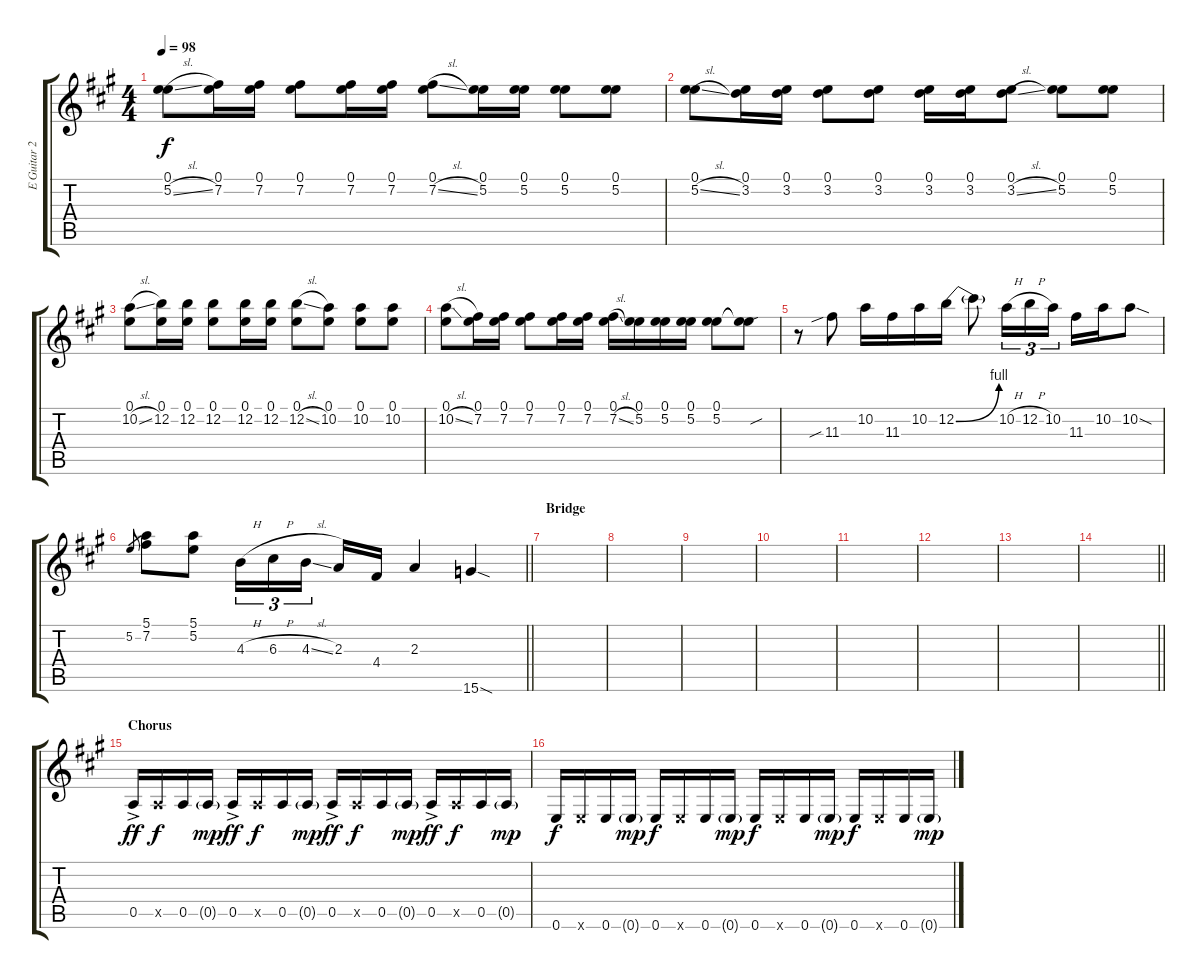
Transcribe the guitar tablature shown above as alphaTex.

\track ("E Guitar 2" "E Guitar 2") {instrument overdrivenguitar}
\staff {score tabs}
\tuning (E4 B3 G3 D3 A2 E2) {hide}
\ts (4 4)
\tempo 98
\clef g2
\ks a
(0.1 5.2{sl}).8{dy f} (0.1 7.2).16 (0.1 7.2).16 (0.1 7.2).8 (0.1 7.2).16 (0.1 7.2).16 (0.1 7.2{sl}).8 (0.1 5.2).16 (0.1 5.2).16 (0.1 5.2).8 (0.1 5.2).8 |
(0.1 5.2{sl}).8 (0.1 3.2).16 (0.1 3.2).16 (0.1 3.2).8 (0.1 3.2).8 (0.1 3.2).16 (0.1 3.2).16 (0.1 3.2{sl}).8 (0.1 5.2).8 (0.1 5.2).8 |
(0.1 10.2{sl}).8 (0.1 12.2).16 (0.1 12.2).16 (0.1 12.2).8 (0.1 12.2).16 (0.1 12.2).16 (0.1 12.2{sl}).8 (0.1 10.2).8 (0.1 10.2).8 (0.1 10.2).8 |
(0.1 10.2{sl}).8 (0.1 7.2).16 (0.1 7.2).16 (0.1 7.2).8 (0.1 7.2).16 (0.1 7.2).16 (0.1 7.2{sl}).16 (0.1 5.2).16 (0.1 5.2).16 (0.1 5.2).16 (0.1 5.2).8 (0.1{t} 5.2{sou t}).8 |
r.8 11.3{sib}.8 10.2.16 11.3.16 10.2.16 12.2{be (bend 0 0 60 4)}.16 12.2{t}.8 10.2{h}.16{tu (3 2)} 12.2{h}.16{tu (3 2)} 10.2.16{tu (3 2)} 11.3.16 10.2.16 10.2{sod}.8 |
\barLineRight lightlight
5.2.8{gr} (5.1 7.2).8 (5.1 5.2).8 4.3{h}.16{tu (3 2)} 6.3{h}.16{tu (3 2)} 4.3{sl}.16{tu (3 2)} 2.3.16 4.4.16 2.3.4 15.6{sod}.4 |
\section ("" "Bridge")
|
|
|
|
|
|
|
\barLineRight lightlight
|
\section ("" "Chorus")
0.5{ac}.16{dy ff} 0.5{x}.16{dy f} 0.5.16 0.5{g}.16{dy mp} 0.5{ac}.16{dy ff} 0.5{x}.16{dy f} 0.5.16 0.5{g}.16{dy mp} 0.5{ac}.16{dy ff} 0.5{x}.16{dy f} 0.5.16 0.5{g}.16{dy mp} 0.5{ac}.16{dy ff} 0.5{x}.16{dy f} 0.5.16 0.5{g}.16{dy mp} |
0.6.16{dy f} 0.6{x}.16 0.6.16 0.6{g}.16{dy mp} 0.6.16{dy f} 0.6{x}.16 0.6.16 0.6{g}.16{dy mp} 0.6.16{dy f} 0.6{x}.16 0.6.16 0.6{g}.16{dy mp} 0.6.16{dy f} 0.6{x}.16 0.6.16 0.6{g}.16{dy mp}
